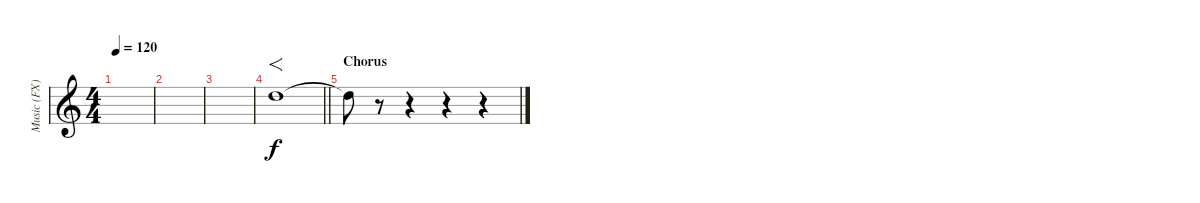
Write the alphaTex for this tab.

\track ("Music (FX)" "Music (FX)") {instrument seashore}
\staff {score}
\tuning (E4 B3 G3 D3) {hide}
\ts (4 4)
\tempo 120
\clef g2
\ks c
|
|
|
\barLineRight lightlight
15.2.1{f} |
\section ("" "Chorus")
15.2{t}.8 r.8 r.4 r.4 r.4
